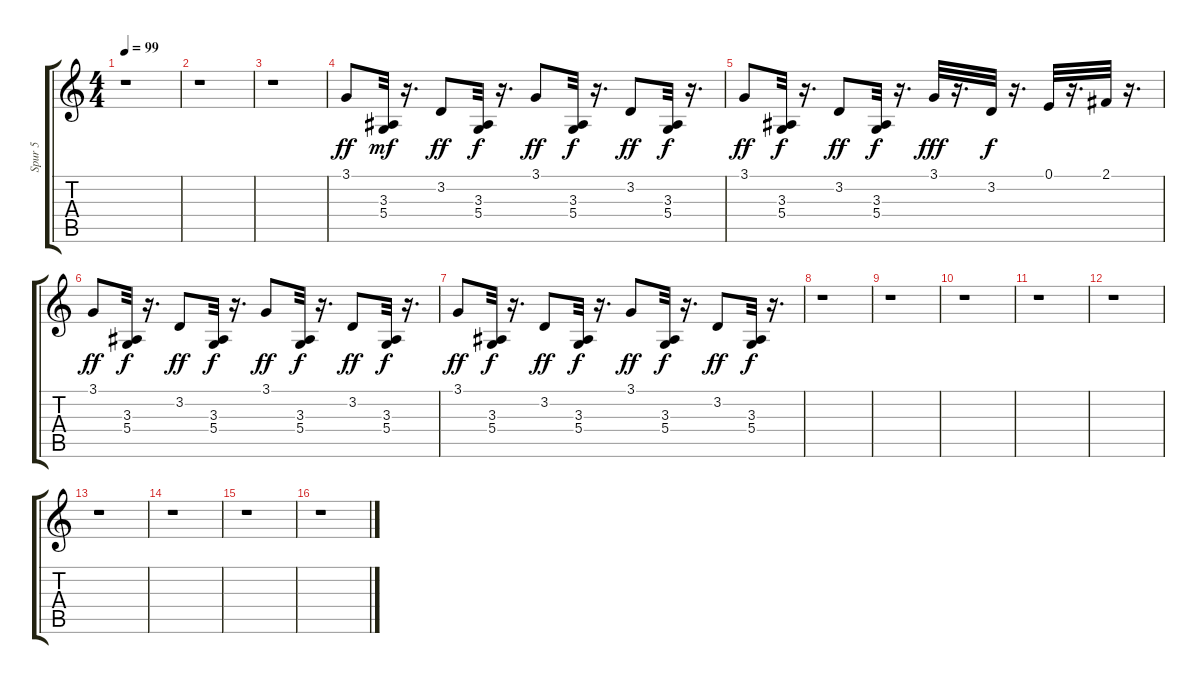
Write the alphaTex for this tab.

\track ("Spur 5" "Spur 5") {instrument acousticgrandpiano}
\staff {score tabs}
\tuning (E4 B3 G3 D3 A2 E2) {hide}
\ts (4 4)
\tempo 99
\clef g2
\ks c
r.1{dy ff instrument acousticgrandpiano} |
r.1 |
r.1 |
3.1.8{volume 9 balance 8 instrument electricguitarclean} (3.3 5.4).32{dy mf} r.16{d} 3.2.8{dy ff} (3.3 5.4).32{dy f} r.16{d} 3.1.8{dy ff} (3.3 5.4).32{dy f} r.16{d} 3.2.8{dy ff} (3.3 5.4).32{dy f} r.16{d} |
3.1.8{dy ff} (3.3 5.4).32{dy f} r.16{d} 3.2.8{dy ff} (3.3 5.4).32{dy f} r.16{d} 3.1.32{dy fff} r.16{d} 3.2.32{dy f instrument guitarharmonics} r.16{d} 0.1.32 r.16{d} 2.1.32 r.16{d} |
3.1.8{dy ff instrument electricguitarclean} (3.3 5.4).32{dy f} r.16{d} 3.2.8{dy ff} (3.3 5.4).32{dy f} r.16{d} 3.1.8{dy ff} (3.3 5.4).32{dy f} r.16{d} 3.2.8{dy ff} (3.3 5.4).32{dy f} r.16{d} |
3.1.8{dy ff instrument electricguitarclean} (3.3 5.4).32{dy f} r.16{d} 3.2.8{dy ff} (3.3 5.4).32{dy f} r.16{d} 3.1.8{dy ff} (3.3 5.4).32{dy f} r.16{d} 3.2.8{dy ff} (3.3 5.4).32{dy f} r.16{d} |
r.1 |
r.1 |
r.1 |
r.1 |
r.1 |
r.1 |
r.1 |
r.1 |
r.1
